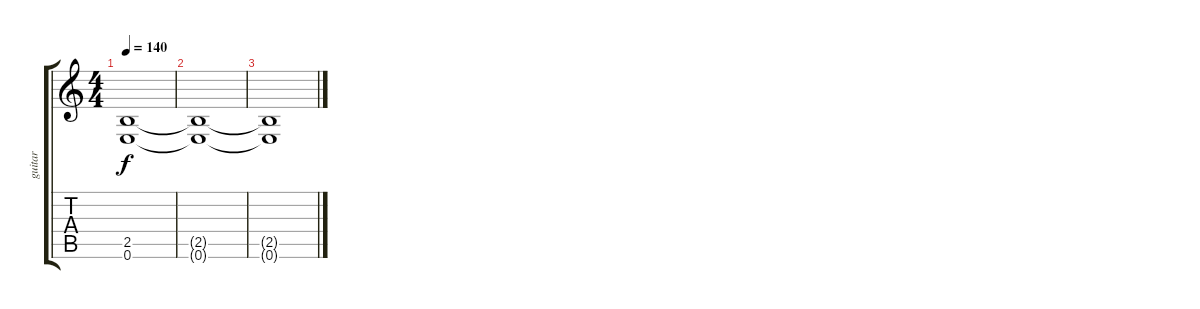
\track ("guitar" "guitar") {instrument distortionguitar}
\staff {score tabs}
\tuning (E4 B3 G3 D3 A2 E2) {hide}
\ts (4 4)
\tempo 140
\clef g2
\ks c
(2.5{t} 0.6{t}).1{dy f} |
(2.5{t} 0.6{t}).1 |
(2.5{t} 0.6{t}).1
